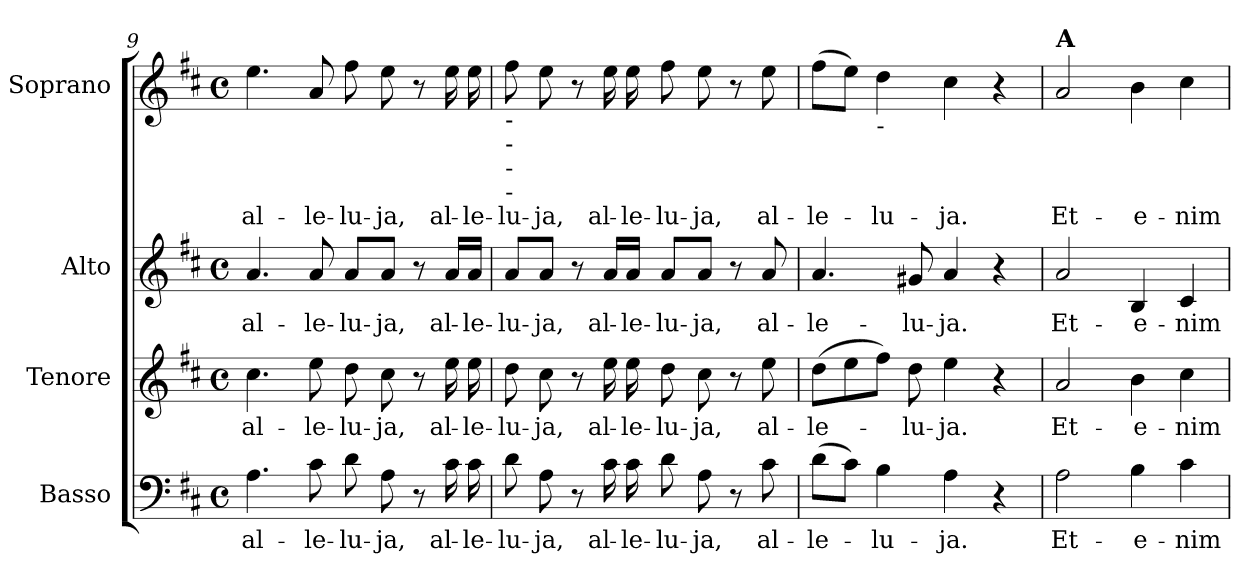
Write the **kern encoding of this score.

**kern	**text	**kern	**text	**kern	**text	**kern	**text
*part4	*part4	*part3	*part3	*part2	*part2	*part1	*part1
*staff4	*staff4	*staff3	*staff3	*staff2	*staff2	*staff1	*staff1
*I"Basso	*	*I"Tenore	*	*I"Alto	*	*I"Soprano	*
*I'B.	*	*I'T.	*	*I'A.	*	*I'S.	*
*clefF4	*	*clefG2	*	*clefG2	*	*clefG2	*
*	*	*ITrd7c12	*	*	*	*	*
*k[f#c#]	*	*k[f#c#]	*	*k[f#c#]	*	*k[f#c#]	*
*D:	*	*D:	*	*D:	*	*D:	*
*M4/4	*	*M4/4	*	*M4/4	*	*M4/4	*
*met(c)	*	*met(c)	*	*met(c)	*	*met(c)	*
=9	=9	=9	=9	=9	=9	=9	=9
!	!LO:LY:b:color=#000000	!	!	!	!	!	!
!	!	!	!LO:LY:b:color=#000000	!	!	!	!
!	!	!	!	!	!LO:LY:b:color=#000000	!	!
!	!	!	!	!	!	!	!LO:LY:b:color=#000000
4.Ai\	al-	4.c#i\	al-	4.ai/	al-	4.eei\	al-
!	!LO:LY:b:color=#000000	!	!	!	!	!	!
!	!	!	!LO:LY:b:color=#000000	!	!	!	!
!	!	!	!	!	!LO:LY:b:color=#000000	!	!
!	!	!	!	!	!	!	!LO:LY:b:color=#000000
8c#i\	-le-	8ei\	-le-	8ai/	-le-	8ai/	-le-
!	!LO:LY:b:color=#000000	!	!	!	!	!	!
!	!	!	!LO:LY:b:color=#000000	!	!	!	!
!	!	!	!	!	!LO:LY:b:color=#000000	!	!
!	!	!	!	!	!	!	!LO:LY:b:color=#000000
8di\	-lu-	8di\	-lu-	8ai/L	-lu-	8ff#i\	-lu-
!	!LO:LY:b:color=#000000	!	!	!	!	!	!
!	!	!	!LO:LY:b:color=#000000	!	!	!	!
!	!	!	!	!	!LO:LY:b:color=#000000	!	!
!	!	!	!	!	!	!	!LO:LY:b:color=#000000
8Ai\	-ja,	8c#i\	-ja,	8ai/J	-ja,	8eei\	-ja,
8r	.	8r	.	8r	.	8r	.
!	!LO:LY:b:color=#000000	!	!	!	!	!	!
!	!	!	!LO:LY:b:color=#000000	!	!	!	!
!	!	!	!	!	!LO:LY:b:color=#000000	!	!
!	!	!	!	!	!	!	!LO:LY:b:color=#000000
16c#i\	al-	16ei\	al-	16ai/LL	al-	16eei\	al-
!	!LO:LY:b:color=#000000	!	!	!	!	!	!
!	!	!	!LO:LY:b:color=#000000	!	!	!	!
!	!	!	!	!	!LO:LY:b:color=#000000	!	!
!	!	!	!	!	!	!	!LO:LY:b:color=#000000
16c#i\	-le-	16ei\	-le-	16ai/JJ	-le-	16eei\	-le-
!!LO:LB:g=z
=10	=10	=10	=10	=10	=10	=10	=10
!	!LO:LY:b:color=#000000	!	!	!	!	!	!
!	!	!	!LO:LY:b:color=#000000	!	!	!	!
!	!	!	!	!	!LO:LY:b:color=#000000	!	!
!	!	!	!	!	!	!LO:TX:b:t=-	!
!	!	!	!	!	!	!LO:TX:b:t=-	!
!	!	!	!	!	!	!LO:TX:b:t=-	!
!	!	!	!	!	!	!LO:TX:b:t=-	!
!	!	!	!	!	!	!	!LO:LY:b:color=#000000
8di\	-lu-	8di\	-lu-	8ai/L	-lu-	8ff#i\	-lu-
!	!LO:LY:b:color=#000000	!	!	!	!	!	!
!	!	!	!LO:LY:b:color=#000000	!	!	!	!
!	!	!	!	!	!LO:LY:b:color=#000000	!	!
!	!	!	!	!	!	!	!LO:LY:b:color=#000000
8Ai\	-ja,	8c#i\	-ja,	8ai/J	-ja,	8eei\	-ja,
8r	.	8r	.	8r	.	8r	.
!	!LO:LY:b:color=#000000	!	!	!	!	!	!
!	!	!	!LO:LY:b:color=#000000	!	!	!	!
!	!	!	!	!	!LO:LY:b:color=#000000	!	!
!	!	!	!	!	!	!	!LO:LY:b:color=#000000
16c#i\	al-	16ei\	al-	16ai/LL	al-	16eei\	al-
!	!LO:LY:b:color=#000000	!	!	!	!	!	!
!	!	!	!LO:LY:b:color=#000000	!	!	!	!
!	!	!	!	!	!LO:LY:b:color=#000000	!	!
!	!	!	!	!	!	!	!LO:LY:b:color=#000000
16c#i\	-le-	16ei\	-le-	16ai/JJ	-le-	16eei\	-le-
!	!LO:LY:b:color=#000000	!	!	!	!	!	!
!	!	!	!LO:LY:b:color=#000000	!	!	!	!
!	!	!	!	!	!LO:LY:b:color=#000000	!	!
!	!	!	!	!	!	!	!LO:LY:b:color=#000000
8di\	-lu-	8di\	-lu-	8ai/L	-lu-	8ff#i\	-lu-
!	!LO:LY:b:color=#000000	!	!	!	!	!	!
!	!	!	!LO:LY:b:color=#000000	!	!	!	!
!	!	!	!	!	!LO:LY:b:color=#000000	!	!
!	!	!	!	!	!	!	!LO:LY:b:color=#000000
8Ai\	-ja,	8c#i\	-ja,	8ai/J	-ja,	8eei\	-ja,
8r	.	8r	.	8r	.	8r	.
!	!LO:LY:b:color=#000000	!	!	!	!	!	!
!	!	!	!LO:LY:b:color=#000000	!	!	!	!
!	!	!	!	!	!LO:LY:b:color=#000000	!	!
!	!	!	!	!	!	!	!LO:LY:b:color=#000000
8c#i\	al-	8ei\	al-	8ai/	al-	8eei\	al-
=11	=11	=11	=11	=11	=11	=11	=11
!	!LO:LY:b:color=#000000	!	!	!	!	!	!
!	!	!	!LO:LY:b:color=#000000	!	!	!	!
!	!	!	!	!	!LO:LY:b:color=#000000	!	!
!	!	!	!	!	!	!	!LO:LY:b:color=#000000
(8di\L	-le-	(8di\L	-le-	4.ai/	-le-	(8ff#i\L	-le-
8c#i\J)	.	8ei\	.	.	.	8eei\J)	.
!	!LO:LY:b:color=#000000	!	!	!	!	!	!
!	!	!	!	!	!	!LO:TX:b:t=-	!
!	!	!	!	!	!	!	!LO:LY:b:color=#000000
4Bi\	-lu-	8f#i\J)	.	.	.	4ddi\	-lu-
!	!	!	!LO:LY:b:color=#000000	!	!	!	!
!	!	!	!	!	!LO:LY:b:color=#000000	!	!
.	.	8di\	-lu-	8g#Xi/	-lu-	.	.
!	!LO:LY:b:color=#000000	!	!	!	!	!	!
!	!	!	!LO:LY:b:color=#000000	!	!	!	!
!	!	!	!	!	!LO:LY:b:color=#000000	!	!
!	!	!	!	!	!	!	!LO:LY:b:color=#000000
4Ai\	-ja.	4ei\	-ja.	4ai/	-ja.	4cc#i\	-ja.
4r	.	4r	.	4r	.	4r	.
=12	=12	=12	=12	=12	=12	=12	=12
!	!LO:LY:b:color=#000000	!	!	!	!	!	!
!	!	!	!LO:LY:b:color=#000000	!	!	!	!
!	!	!	!	!	!LO:LY:b:color=#000000	!	!
!	!	!	!	!	!	!LO:TX:a:B:t=A	!
!	!	!	!	!	!	!	!LO:LY:b:color=#000000
2Ai\	Et-	2Ai/	Et-	2ai/	Et-	2ai/	Et-
!	!LO:LY:b:color=#000000	!	!	!	!	!	!
!	!	!	!LO:LY:b:color=#000000	!	!	!	!
!	!	!	!	!	!LO:LY:b:color=#000000	!	!
!	!	!	!	!	!	!	!LO:LY:b:color=#000000
4Bi\	-e-	4Bi\	-e-	4Bi/	-e-	4bi\	-e-
!	!LO:LY:b:color=#000000	!	!	!	!	!	!
!	!	!	!LO:LY:b:color=#000000	!	!	!	!
!	!	!	!	!	!LO:LY:b:color=#000000	!	!
!	!	!	!	!	!	!	!LO:LY:b:color=#000000
4c#i\	-nim	4c#i\	-nim	4c#i/	-nim	4cc#i\	-nim
=	=	=	=	=	=	=	=
*-	*-	*-	*-	*-	*-	*-	*-
